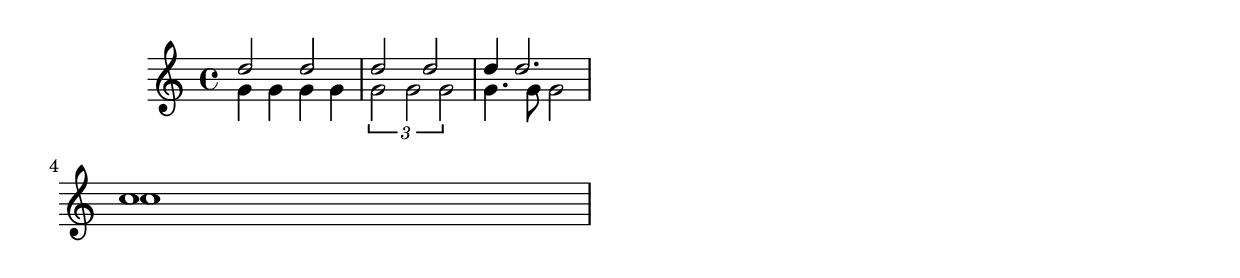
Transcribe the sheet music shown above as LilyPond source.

\version "1.3.5";

%{

This is taken from [Gourlay]'s paper on breaking lines

%}

\score{
       \notes \context Staff  \relative c'' <
               \context Voice = VA { \stemup d2 d     | d d | d4 d2. | \break  c1 }
	       \context Voice = VB { \stemdown g4 g g g | \times 2/3 { g2 g2 g2 } | g4. g8 g2 | c1 }
               >
       \paper{
           linewidth = 9.\cm;
       }
}

